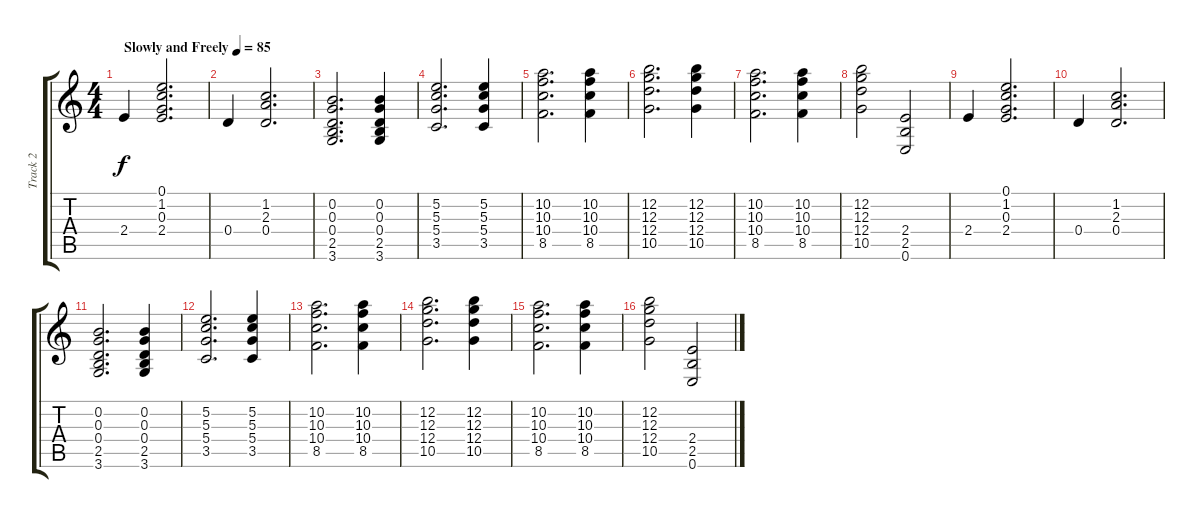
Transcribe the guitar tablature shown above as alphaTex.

\track ("Track 2" "Track 2") {instrument electricguitarjazz}
\staff {score tabs}
\tuning (E4 B3 G3 D3 A2 E2) {hide}
\ts (4 4)
\tempo (85 "Slowly and Freely")
\clef g2
\ks c
2.4.4{dy f instrument electricguitarjazz} (0.1 1.2 0.3 2.4).2{d} |
0.4.4 (1.2 2.3 0.4).2{d} |
(0.2 0.3 0.4 2.5 3.6).2{d} (0.2 0.3 0.4 2.5 3.6).4 |
(5.2 5.3 5.4 3.5).2{d} (5.2 5.3 5.4 3.5).4 |
(10.2 10.3 10.4 8.5).2{d} (10.2 10.3 10.4 8.5).4 |
(12.2 12.3 12.4 10.5).2{d} (12.2 12.3 12.4 10.5).4 |
(10.2 10.3 10.4 8.5).2{d} (10.2 10.3 10.4 8.5).4 |
(12.2 12.3 12.4 10.5).2 (2.4 2.5 0.6).2 |
2.4.4 (0.1 1.2 0.3 2.4).2{d} |
0.4.4 (1.2 2.3 0.4).2{d} |
(0.2 0.3 0.4 2.5 3.6).2{d} (0.2 0.3 0.4 2.5 3.6).4 |
(5.2 5.3 5.4 3.5).2{d} (5.2 5.3 5.4 3.5).4 |
(10.2 10.3 10.4 8.5).2{d} (10.2 10.3 10.4 8.5).4 |
(12.2 12.3 12.4 10.5).2{d} (12.2 12.3 12.4 10.5).4 |
(10.2 10.3 10.4 8.5).2{d} (10.2 10.3 10.4 8.5).4 |
(12.2 12.3 12.4 10.5).2 (2.4 2.5 0.6).2
